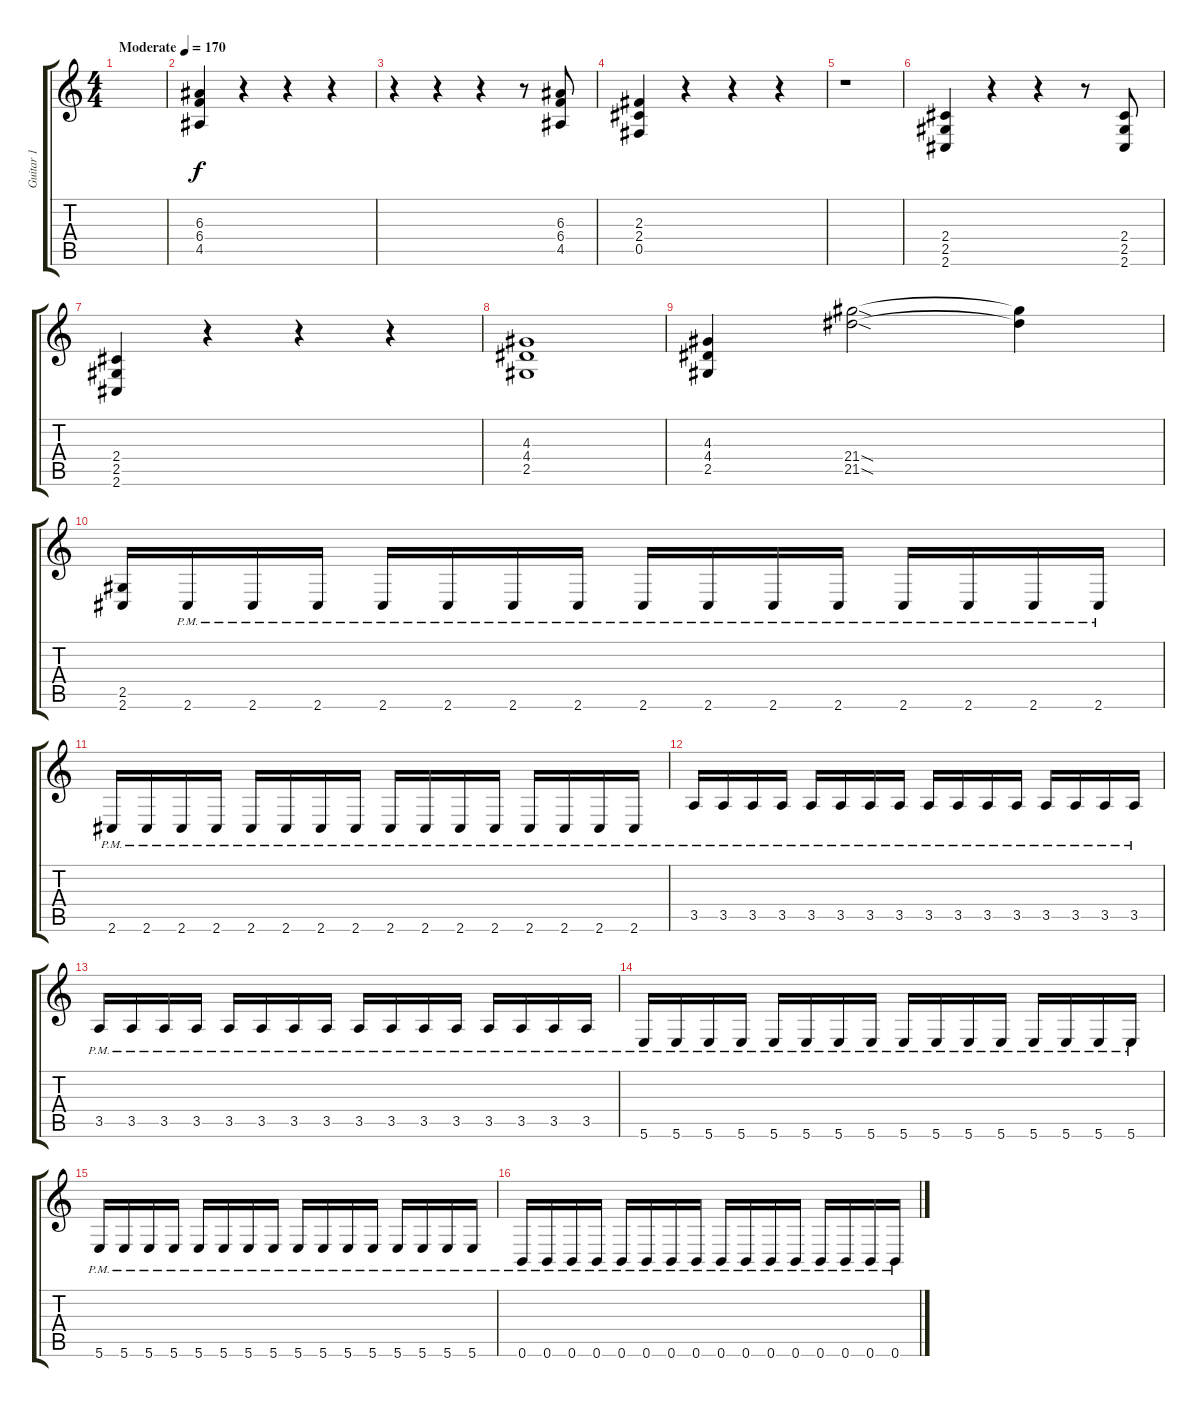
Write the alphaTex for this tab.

\track ("Guitar 1" "Guitar 1") {instrument distortionguitar}
\staff {score tabs}
\tuning (Db4 Ab3 E3 B2 Gb2 B1) {hide}
\ts (4 4)
\tempo (170 "Moderate")
\clef g2
\ks c
|
(6.3 6.4 4.5).4 r.4 r.4 r.4 |
r.4 r.4 r.4 r.8 (6.3 6.4 4.5).8 |
(2.3 2.4 0.5).4 r.4 r.4 r.4 |
r.1 |
(2.4 2.5 2.6).4 r.4 r.4 r.8 (2.4 2.5 2.6).8 |
(2.4 2.5 2.6).4 r.4 r.4 r.4 |
(4.3 4.4 2.5).1 |
(4.3 4.4 2.5).4 (21.4{sod} 21.5{sod}).2 (21.4{t} 21.5{t}).4 |
(2.5 2.6).16 2.6{pm}.16 2.6{pm}.16 2.6{pm}.16 2.6{pm}.16 2.6{pm}.16 2.6{pm}.16 2.6{pm}.16 2.6{pm}.16 2.6{pm}.16 2.6{pm}.16 2.6{pm}.16 2.6{pm}.16 2.6{pm}.16 2.6{pm}.16 2.6{pm}.16 |
2.6{pm}.16 2.6{pm}.16 2.6{pm}.16 2.6{pm}.16 2.6{pm}.16 2.6{pm}.16 2.6{pm}.16 2.6{pm}.16 2.6{pm}.16 2.6{pm}.16 2.6{pm}.16 2.6{pm}.16 2.6{pm}.16 2.6{pm}.16 2.6{pm}.16 2.6{pm}.16 |
3.5{pm}.16 3.5{pm}.16 3.5{pm}.16 3.5{pm}.16 3.5{pm}.16 3.5{pm}.16 3.5{pm}.16 3.5{pm}.16 3.5{pm}.16 3.5{pm}.16 3.5{pm}.16 3.5{pm}.16 3.5{pm}.16 3.5{pm}.16 3.5{pm}.16 3.5{pm}.16 |
3.5{pm}.16 3.5{pm}.16 3.5{pm}.16 3.5{pm}.16 3.5{pm}.16 3.5{pm}.16 3.5{pm}.16 3.5{pm}.16 3.5{pm}.16 3.5{pm}.16 3.5{pm}.16 3.5{pm}.16 3.5{pm}.16 3.5{pm}.16 3.5{pm}.16 3.5{pm}.16 |
5.6{pm}.16 5.6{pm}.16 5.6{pm}.16 5.6{pm}.16 5.6{pm}.16 5.6{pm}.16 5.6{pm}.16 5.6{pm}.16 5.6{pm}.16 5.6{pm}.16 5.6{pm}.16 5.6{pm}.16 5.6{pm}.16 5.6{pm}.16 5.6{pm}.16 5.6{pm}.16 |
5.6{pm}.16 5.6{pm}.16 5.6{pm}.16 5.6{pm}.16 5.6{pm}.16 5.6{pm}.16 5.6{pm}.16 5.6{pm}.16 5.6{pm}.16 5.6{pm}.16 5.6{pm}.16 5.6{pm}.16 5.6{pm}.16 5.6{pm}.16 5.6{pm}.16 5.6{pm}.16 |
0.6{pm}.16 0.6{pm}.16 0.6{pm}.16 0.6{pm}.16 0.6{pm}.16 0.6{pm}.16 0.6{pm}.16 0.6{pm}.16 0.6{pm}.16 0.6{pm}.16 0.6{pm}.16 0.6{pm}.16 0.6{pm}.16 0.6{pm}.16 0.6{pm}.16 0.6{pm}.16
